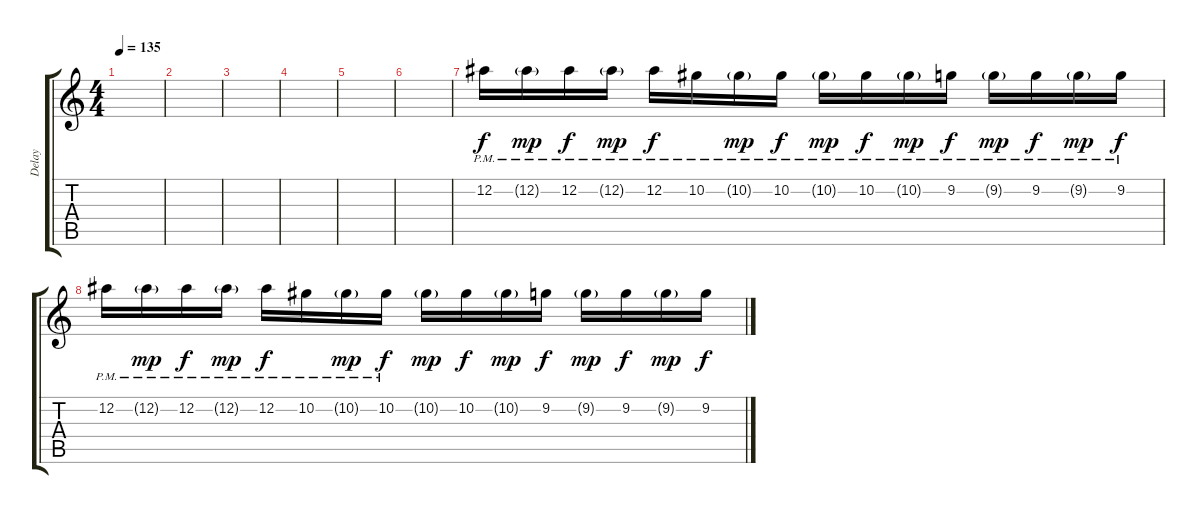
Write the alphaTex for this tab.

\track ("Delay" "Delay") {instrument overdrivenguitar}
\staff {score tabs}
\tuning (Eb4 Bb3 Gb3 Db3 Ab2 Db2) {hide}
\ts (4 4)
\tempo 135
\clef g2
\ks c
|
|
|
|
|
|
12.2{pm}.16 12.2{g pm}.16{dy mp} 12.2{pm}.16{dy f} 12.2{g pm}.16{dy mp} 12.2{pm}.16{dy f} 10.2{pm}.16 10.2{g pm}.16{dy mp} 10.2{pm}.16{dy f} 10.2{g pm}.16{dy mp} 10.2{pm}.16{dy f} 10.2{g pm}.16{dy mp} 9.2{pm}.16{dy f} 9.2{g pm}.16{dy mp} 9.2{pm}.16{dy f} 9.2{g pm}.16{dy mp} 9.2{pm}.16{dy f} |
12.2{pm}.16 12.2{g pm}.16{dy mp} 12.2{pm}.16{dy f} 12.2{g pm}.16{dy mp} 12.2{pm}.16{dy f} 10.2{pm}.16 10.2{g pm}.16{dy mp} 10.2{pm}.16{dy f} 10.2{g}.16{dy mp} 10.2.16{dy f} 10.2{g}.16{dy mp} 9.2.16{dy f} 9.2{g}.16{dy mp} 9.2.16{dy f} 9.2{g}.16{dy mp} 9.2.16{dy f}
